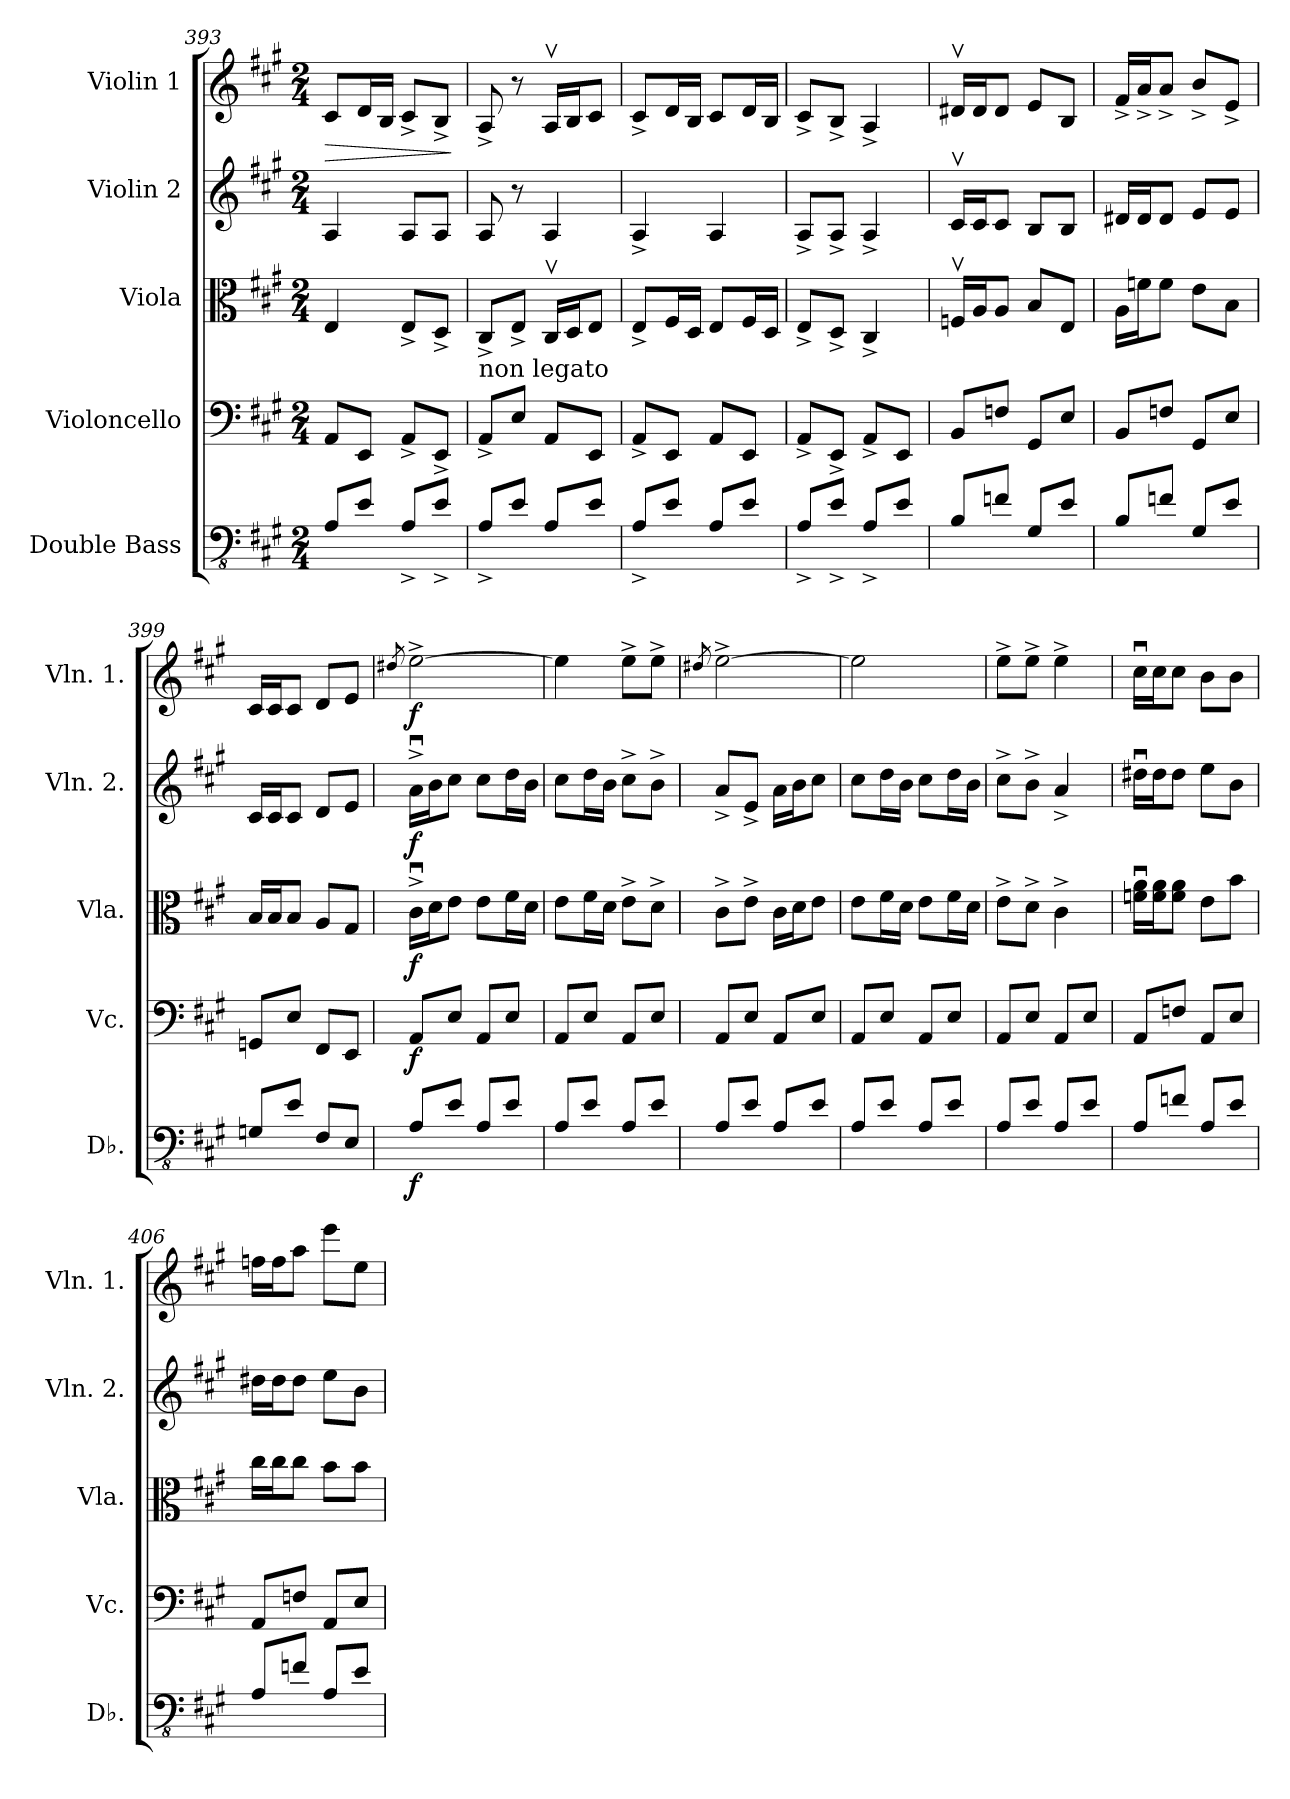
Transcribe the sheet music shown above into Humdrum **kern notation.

**kern	**dynam	**kern	**dynam	**kern	**dynam	**kern	**dynam	**kern	**dynam
*part5	*part5	*part4	*part4	*part3	*part3	*part2	*part2	*part1	*part1
*staff5	*staff5	*staff4	*staff4	*staff3	*staff3	*staff2	*staff2	*staff1	*staff1
*I"Double Bass	*	*I"Violoncello	*	*I"Viola	*	*I"Violin 2	*	*I"Violin 1	*
*I'Db.	*	*I'Vc.	*	*I'Vla.	*	*I'Vln. 2.	*	*I'Vln. 1.	*
*clefFv4	*	*clefF4	*	*clefC3	*	*clefG2	*	*clefG2	*
*ITrd7c12	*	*	*	*	*	*	*	*	*
*k[f#c#g#]	*	*k[f#c#g#]	*	*k[f#c#g#]	*	*k[f#c#g#]	*	*k[f#c#g#]	*
*M2/4	*	*M2/4	*	*M2/4	*	*M2/4	*	*M2/4	*
=393	=393	=393	=393	=393	=393	=393	=393	=393	=393
!	!	!	!	!	!	!	!	!	!LO:HP:b
8AAA/L	.	8AA/L	.	4E/	.	4A/	.	8c#/L	>
8EE/J	.	8EE/J	.	.	.	.	.	16d/L	.
.	.	.	.	.	.	.	.	16B/JJ	.
8AAA^/L	.	8AA^/L	.	8E^/L	.	8A/L	.	8c#^/L	.
8EE^/J	.	8EE^/J	.	8D^/J	.	8A/J	.	8B^/J	.
.	.	.	.	.	.	.	.	.	]
!!LO:PB:g=z
=394	=394	=394	=394	=394	=394	=394	=394	=394	=394
!	!	!	!	!LO:TX:b:t=non legato	!	!	!	!	!
8AAA^/L	.	8AA^/L	.	8C#^/L	.	8A/	.	8A^/	.
8EE/J	.	8E/J	.	8E^/J	.	8r	.	8r	.
8AAA/L	.	8AA/L	.	16C#v/LL	.	4A/	.	16Av/LL	.
.	.	.	.	16D/J	.	.	.	16B/J	.
8EE/J	.	8EE/J	.	8E/J	.	.	.	8c#/J	.
=395	=395	=395	=395	=395	=395	=395	=395	=395	=395
8AAA^/L	.	8AA^/L	.	8E^/L	.	4A^/	.	8c#^/L	.
8EE/J	.	8EE/J	.	16F#/L	.	.	.	16d/L	.
.	.	.	.	16D/JJ	.	.	.	16B/JJ	.
8AAA/L	.	8AA/L	.	8E/L	.	4A/	.	8c#/L	.
8EE/J	.	8EE/J	.	16F#/L	.	.	.	16d/L	.
.	.	.	.	16D/JJ	.	.	.	16B/JJ	.
=396	=396	=396	=396	=396	=396	=396	=396	=396	=396
8AAA^/L	.	8AA^/L	.	8E^/L	.	8A^/L	.	8c#^/L	.
8EE^/J	.	8EE^/J	.	8D^/J	.	8A^/J	.	8B^/J	.
8AAA^/L	.	8AA^/L	.	4C#^/	.	4A^/	.	4A^/	.
8EE/J	.	8EE/J	.	.	.	.	.	.	.
=397	=397	=397	=397	=397	=397	=397	=397	=397	=397
8BBB/L	.	8BB/L	.	16Fnv/LL	.	16c#v/LL	.	16d#Xv/LL	.
.	.	.	.	16A/J	.	16c#/J	.	16d#/J	.
8FFn/J	.	8Fn/J	.	8A/J	.	8c#/J	.	8d#/J	.
8GGG#/L	.	8GG#/L	.	8B/L	.	8B/L	.	8e/L	.
8EE/J	.	8E/J	.	8E/J	.	8B/J	.	8B/J	.
=398	=398	=398	=398	=398	=398	=398	=398	=398	=398
8BBB/L	.	8BB/L	.	16A\LL	.	16d#X/LL	.	16f#^/LL	.
.	.	.	.	16fn\J	.	16d#/J	.	16a^/J	.
8FFn/J	.	8Fn/J	.	8f\J	.	8d#/J	.	8a^/J	.
8GGG#/L	.	8GG#/L	.	8e\L	.	8e/L	.	8b^/L	.
8EE/J	.	8E/J	.	8B\J	.	8e/J	.	8e^/J	.
=399	=399	=399	=399	=399	=399	=399	=399	=399	=399
8GGGn/L	.	8GGn/L	.	16B/LL	.	16c#/LL	.	16c#/LL	.
.	.	.	.	16B/J	.	16c#/J	.	16c#/J	.
8EE/J	.	8E/J	.	8B/J	.	8c#/J	.	8c#/J	.
8FFF#/L	.	8FF#/L	.	8A/L	.	8d/L	.	8d/L	.
8EEE/J	.	8EE/J	.	8G#/J	.	8e/J	.	8e/J	.
=400	=400	=400	=400	=400	=400	=400	=400	=400	=400
.	.	.	.	.	.	.	.	8qdd#X/	.
!	!LO:DY:b	!	!LO:DY:b	!	!LO:DY:b	!	!LO:DY:b	!	!LO:DY:b
8AAA/L	f	8AA/L	f	16c#u^\LL	f	16au^\LL	f	[2ee^\	f
.	.	.	.	16d\J	.	16b\J	.	.	.
8EE/J	.	8E/J	.	8e\J	.	8cc#\J	.	.	.
8AAA/L	.	8AA/L	.	8e\L	.	8cc#\L	.	.	.
8EE/J	.	8E/J	.	16f#\L	.	16dd\L	.	.	.
.	.	.	.	16d\JJ	.	16b\JJ	.	.	.
!!LO:LB:g=z
=401	=401	=401	=401	=401	=401	=401	=401	=401	=401
8AAA/L	.	8AA/L	.	8e\L	.	8cc#\L	.	4ee\]	.
8EE/J	.	8E/J	.	16f#\L	.	16dd\L	.	.	.
.	.	.	.	16d\JJ	.	16b\JJ	.	.	.
8AAA/L	.	8AA/L	.	8e^\L	.	8cc#^\L	.	8ee^\L	.
8EE/J	.	8E/J	.	8d^\J	.	8b^\J	.	8ee^\J	.
=402	=402	=402	=402	=402	=402	=402	=402	=402	=402
.	.	.	.	.	.	.	.	8qdd#X/	.
8AAA/L	.	8AA/L	.	8c#^\L	.	8a^/L	.	[2ee^\	.
8EE/J	.	8E/J	.	8e^\J	.	8e^/J	.	.	.
8AAA/L	.	8AA/L	.	16c#\LL	.	16a\LL	.	.	.
.	.	.	.	16d\J	.	16b\J	.	.	.
8EE/J	.	8E/J	.	8e\J	.	8cc#\J	.	.	.
=403	=403	=403	=403	=403	=403	=403	=403	=403	=403
8AAA/L	.	8AA/L	.	8e\L	.	8cc#\L	.	2ee\]	.
8EE/J	.	8E/J	.	16f#\L	.	16dd\L	.	.	.
.	.	.	.	16d\JJ	.	16b\JJ	.	.	.
8AAA/L	.	8AA/L	.	8e\L	.	8cc#\L	.	.	.
8EE/J	.	8E/J	.	16f#\L	.	16dd\L	.	.	.
.	.	.	.	16d\JJ	.	16b\JJ	.	.	.
=404	=404	=404	=404	=404	=404	=404	=404	=404	=404
8AAA/L	.	8AA/L	.	8e^\L	.	8cc#^\L	.	8ee^\L	.
8EE/J	.	8E/J	.	8d^\J	.	8b^\J	.	8ee^\J	.
8AAA/L	.	8AA/L	.	4c#^\	.	4a^/	.	4ee^\	.
8EE/J	.	8E/J	.	.	.	.	.	.	.
=405	=405	=405	=405	=405	=405	=405	=405	=405	=405
8AAA/L	.	8AA/L	.	16fn\u 16a\uLL	.	16dd#Xu\LL	.	16cc#u\LL	.
.	.	.	.	16f\ 16a\J	.	16dd#\J	.	16cc#\J	.
8FFn/J	.	8Fn/J	.	8f\ 8a\J	.	8dd#\J	.	8cc#\J	.
8AAA/L	.	8AA/L	.	8e\L	.	8ee\L	.	8b\L	.
8EE/J	.	8E/J	.	8b\J	.	8b\J	.	8b\J	.
=406	=406	=406	=406	=406	=406	=406	=406	=406	=406
8AAA/L	.	8AA/L	.	16cc#\LL	.	16dd#X\LL	.	16ffn\LL	.
.	.	.	.	16cc#\J	.	16dd#\J	.	16ff\J	.
8FFn/J	.	8Fn/J	.	8cc#\J	.	8dd#\J	.	8aa\J	.
8AAA/L	.	8AA/L	.	8b\L	.	8ee\L	.	8eee\L	.
8EE/J	.	8E/J	.	8b\J	.	8b\J	.	8ee\J	.
=	=	=	=	=	=	=	=	=	=
*-	*-	*-	*-	*-	*-	*-	*-	*-	*-
